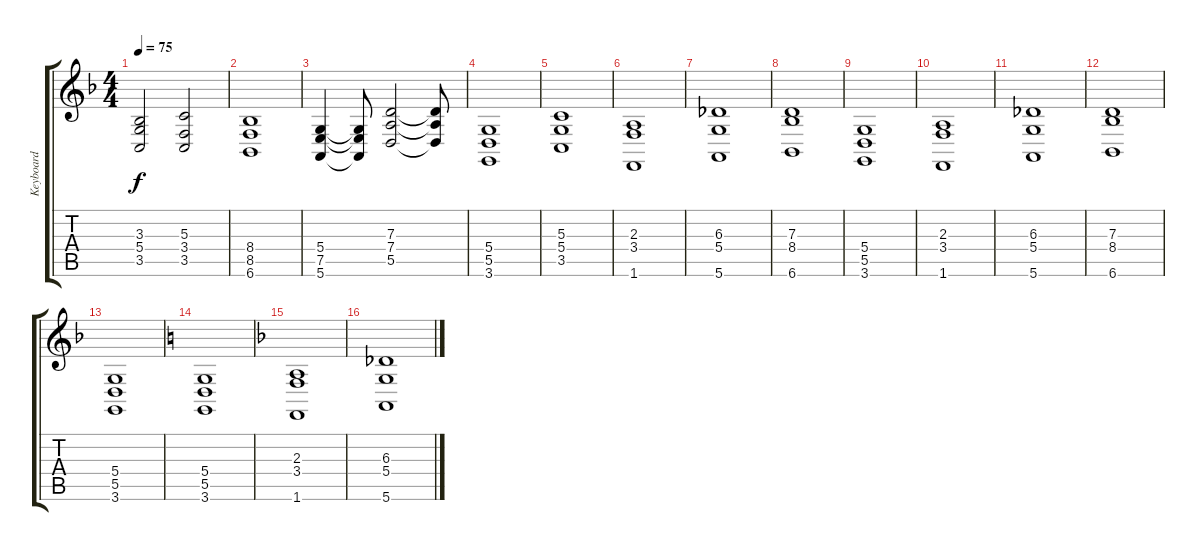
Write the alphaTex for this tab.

\track ("Keyboard" "Keyboard") {instrument pad2warm}
\staff {score tabs}
\tuning (E4 B3 G3 D3 A2 E2) {hide}
\ts (4 4)
\tempo 75
\clef g2
\ks f
(3.3 5.4 3.5).2{dy f} (5.3 3.4 3.5).2 |
(8.4 8.5 6.6).1 |
(5.4 7.5 5.6).4 (5.4{t} 7.5{t} 5.6{t}).8 (7.3 7.4 5.5).2 (7.3{t} 7.4{t} 5.5{t}).8 |
(5.4 5.5 3.6).1 |
(5.3 5.4 3.5).1 |
(2.3 3.4 1.6).1 |
(6.3 5.4 5.6).1 |
(7.3 8.4 6.6).1 |
(5.4 5.5 3.6).1 |
(2.3 3.4 1.6).1 |
(6.3 5.4 5.6).1 |
(7.3 8.4 6.6).1 |
(5.4 5.5 3.6).1 |
\ks c
(5.4 5.5 3.6).1 |
\ks f
(2.3 3.4 1.6).1 |
(6.3 5.4 5.6).1
